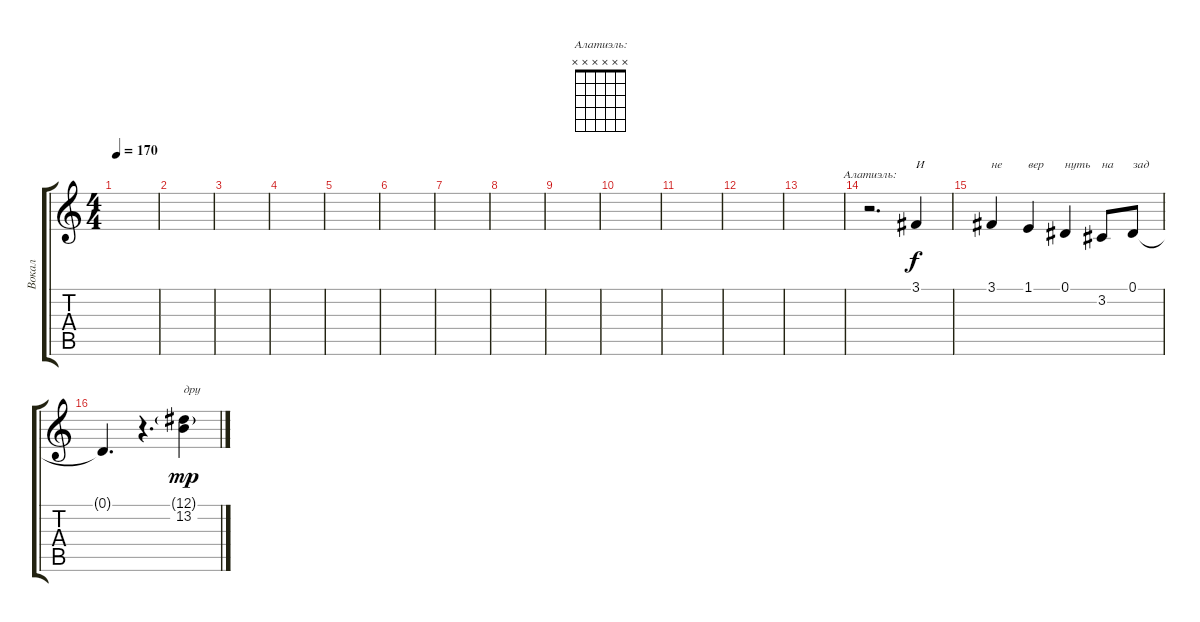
\track ("Вокал" "Вокал") {instrument altosax}
\staff {score tabs}
\tuning (Eb4 Bb3 Gb3 Db3 Ab2 Eb2) {hide}
\chord ("Алатиэль:" x x x x x x)
\ts (4 4)
\tempo 170
\clef g2
\ks c
|
|
|
|
|
|
|
|
|
|
|
|
|
r.2{d ch "Алатиэль:" instrument flute} 3.1.4{txt "И"} |
3.1.4{txt "не"} 1.1.4{txt "вер"} 0.1.4{txt "нуть"} 3.2.8{txt "на"} 0.1.8{txt "зад"} |
0.1{t}.4{d} r.4{d} (12.1{g} 13.2).4{txt "дру" dy mp}
